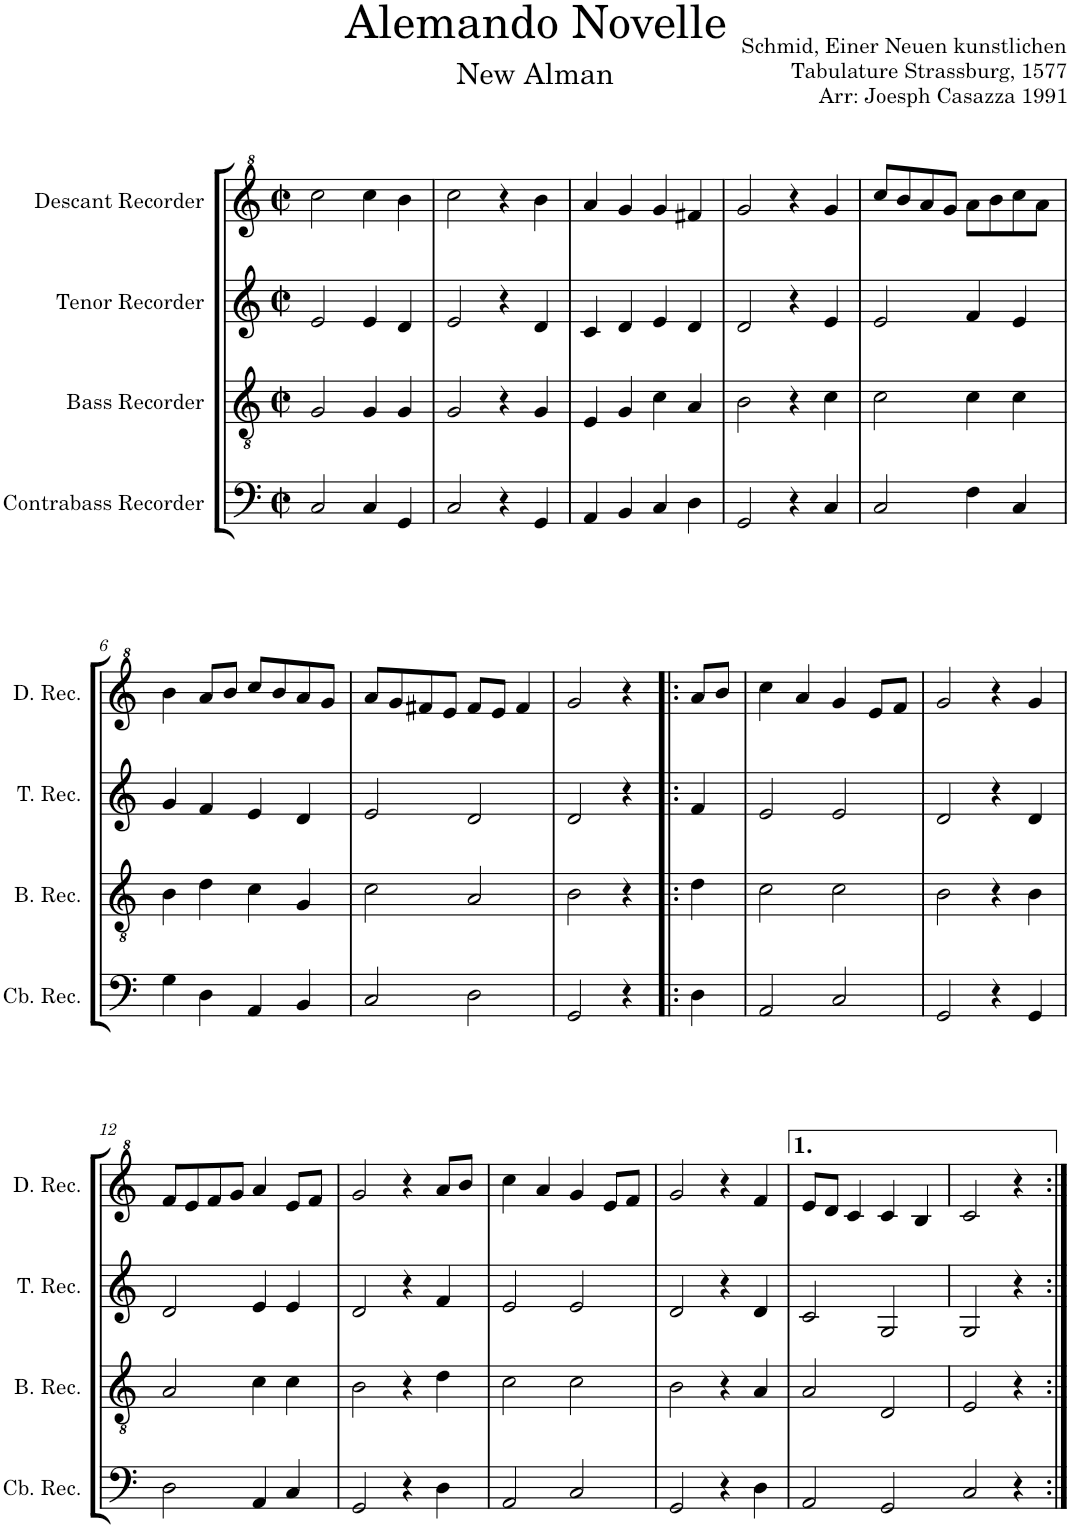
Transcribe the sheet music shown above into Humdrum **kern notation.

**kern	**kern	**kern	**kern
*part4	*part3	*part2	*part1
*staff4	*staff3	*staff2	*staff1
*I"Contrabass Recorder	*I"Bass Recorder	*I"Tenor Recorder	*I"Descant Recorder
*I'Cb. Rec.	*I'B. Rec.	*I'T. Rec.	*I'D. Rec.
*clefF4	*clefGv2	*clefG2	*clefG^2
*k[]	*k[]	*k[]	*k[]
*M2/2	*M2/2	*M2/2	*M2/2
*met(c|)	*met(c|)	*met(c|)	*met(c|)
=1	=1	=1	=1
2C/	2G/	2e/	2ccc\
4C/	4G/	4e/	4ccc\
4GG/	4G/	4d/	4bb\
=2	=2	=2	=2
2C/	2G/	2e/	2ccc\
4r	4r	4r	4r
4GG/	4G/	4d/	4bb\
=3	=3	=3	=3
4AA/	4E/	4c/	4aa/
4BB/	4G/	4d/	4gg/
4C/	4c\	4e/	4gg/
4D\	4A/	4d/	4ff#X/
=4	=4	=4	=4
2GG/	2B\	2d/	2gg/
4r	4r	4r	4r
4C/	4c\	4e/	4gg/
=5	=5	=5	=5
2C/	2c\	2e/	8ccc/L
.	.	.	8bb/
.	.	.	8aa/
.	.	.	8gg/J
4F\	4c\	4f/	8aa\L
.	.	.	8bb\
4C/	4c\	4e/	8ccc\
.	.	.	8aa\J
!!LO:LB:g=z
=6	=6	=6	=6
4G\	4B\	4g/	4bb\
4D\	4d\	4f/	8aa/L
.	.	.	8bb/J
4AA/	4c\	4e/	8ccc/L
.	.	.	8bb/
4BB/	4G/	4d/	8aa/
.	.	.	8gg/J
=7	=7	=7	=7
2C/	2c\	2e/	8aa/L
.	.	.	8gg/
.	.	.	8ff#X/
.	.	.	8ee/J
2D\	2A/	2d/	8ff#/L
.	.	.	8ee/J
.	.	.	4ff#/
=8	=8	=8	=8
2GG/	2B\	2d/	2gg/
4r	4r	4r	4r
=9!|:	=9!|:	=9!|:	=9!|:
4D\	4d\	4f/	8aa/L
.	.	.	8bb/J
=10	=10	=10	=10
2AA/	2c\	2e/	4ccc\
.	.	.	4aa/
2C/	2c\	2e/	4gg/
.	.	.	8ee/L
.	.	.	8ff/J
=11	=11	=11	=11
2GG/	2B\	2d/	2gg/
4r	4r	4r	4r
4GG/	4B\	4d/	4gg/
!!LO:LB:g=z
=12	=12	=12	=12
2D\	2A/	2d/	8ff/L
.	.	.	8ee/
.	.	.	8ff/
.	.	.	8gg/J
4AA/	4c\	4e/	4aa/
4C/	4c\	4e/	8ee/L
.	.	.	8ff/J
=13	=13	=13	=13
2GG/	2B\	2d/	2gg/
4r	4r	4r	4r
4D\	4d\	4f/	8aa/L
.	.	.	8bb/J
=14	=14	=14	=14
2AA/	2c\	2e/	4ccc\
.	.	.	4aa/
2C/	2c\	2e/	4gg/
.	.	.	8ee/L
.	.	.	8ff/J
=15	=15	=15	=15
2GG/	2B\	2d/	2gg/
4r	4r	4r	4r
4D\	4A/	4d/	4ff/
=17	=17	=17	=17
2AA/	2A/	2c/	8ee/L
.	.	.	8dd/J
.	.	.	4cc/
2GG/	2D/	2G/	4cc/
.	.	.	4b/
2C/	2E/	2G/	2cc/
4r	4r	4r	4r
=:|!	=:|!	=:|!	=:|!
*-	*-	*-	*-
